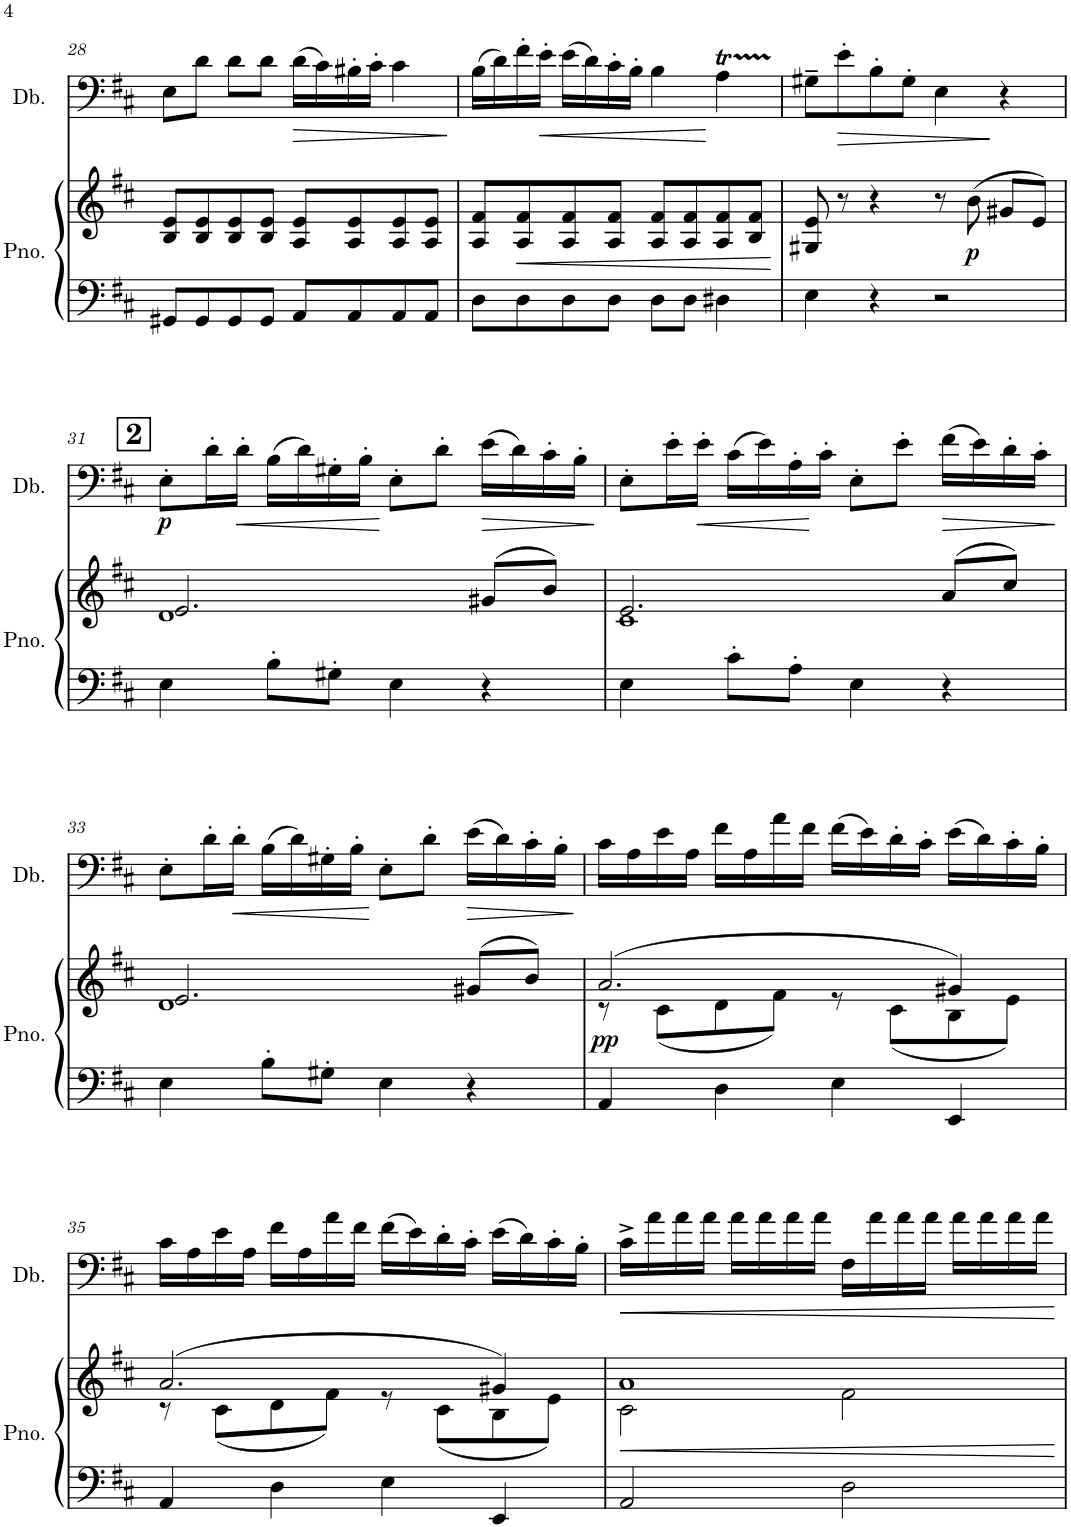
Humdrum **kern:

**kern	**kern	**dynam	**kern	**dynam
*part2	*part2	*part2	*part1	*part1
*staff3	*staff2	*staff2/3	*staff1	*staff1
*I"Piano	*	*	*I"Double Bass	*
*I'Pno.	*	*	*I'Db.	*
!!LO:PB:g=z
*clefF4	*clefG2	*	*clefF4	*
*	*	*	*Trd7c12	*
*k[f#c#]	*k[f#c#]	*	*k[f#c#]	*
*M4/4	*M4/4	*	*M4/4	*
*met(c)	*met(c)	*	*met(c)	*
=28	=28	=28	=28	=28
8GG#X/L	8B/ 8e/L	.	8E\L	.
8GG#/	8B/ 8e/	.	8d\J	.
8GG#/	8B/ 8e/	.	8d\L	.
8GG#/J	8B/ 8e/J	.	8d\J	.
!	!	!	!	!LO:HP:b
8AA/L	8A/ 8e/L	.	(16d\LL	>
.	.	.	16c#\)	.
8AA/	8A/ 8e/	.	16B#X'\	.
.	.	.	16c#'\JJ	.
8AA/	8A/ 8e/	.	4c#\	.
8AA/J	8A/ 8e/J	.	.	.
.	.	.	.	]
=29	=29	=29	=29	=29
8D\L	8A/ 8f#/L	.	(16B\LL	.
.	.	.	16d\)	.
!	!	!LO:HP:b	!	!
8D\	8A/ 8f#/	<	16f#'\	.
!	!	!	!	!LO:HP:b
.	.	.	16e'\JJ	<
8D\	8A/ 8f#/	.	(16e\LL	.
.	.	.	16d\)	.
8D\J	8A/ 8f#/J	.	16c#'\	.
.	.	.	16B'\JJ	.
8D\L	8A/ 8f#/L	.	4B\	.
8D\J	8A/ 8f#/	.	.	.
4D#X\	8A/ 8f#/	.	4AT\	[
.	8B/ 8f#/J	.	.	.
.	.	[	.	.
=30	=30	=30	=30	=30
4E\	8G#X/ 8e/	.	8G#X~\L	.
!	!	!	!	!LO:HP:b
.	8r	.	8e'\	>
4r	4r	.	8B'\	.
.	.	.	8G#'\J	.
2r	8r	.	4E\	.
!	!	!LO:DY:b	!	!
.	(8b\	p	.	.
.	8g#X/L	.	4r	]
.	8e/J)	.	.	.
!!LO:LB:g=z
!!LO:REH:place=s1:a:B:cj:fs=14:t=2
=31	=31	=31	=31	=31
*	*^	*	*	*
!	!	!	!	!	!LO:DY:b
4E\	2.e/	1d	.	8E'\L	p
.	.	.	.	16d'\L	.
!	!	!	!	!	!LO:HP:b
.	.	.	.	16d'\JJ	<
8B'\L	.	.	.	(16B\LL	.
.	.	.	.	16d\)	.
8G#X'\J	.	.	.	16G#X'\	.
.	.	.	.	16B'\JJ	.
4E\	.	.	.	8E'\L	[
.	.	.	.	8d'\J	.
!	!	!	!	!	!LO:HP:b
4r	(8g#X/L	.	.	(16e\LL	>
.	.	.	.	16d\)	.
.	8b/J)	.	.	16c#'\	.
.	.	.	.	16B'\JJ	.
*	*v	*v	*	*	*
.	.	.	.	]
=32	=32	=32	=32	=32
*	*^	*	*	*
4E\	2.e/	1c#	.	8E'\L	.
.	.	.	.	16e'\L	.
!	!	!	!	!	!LO:HP:b
.	.	.	.	16e'\JJ	<
8c#'\L	.	.	.	(16c#\LL	.
.	.	.	.	16e\)	.
8A'\J	.	.	.	16A'\	.
.	.	.	.	16c#'\JJ	[
4E\	.	.	.	8E'\L	.
.	.	.	.	8e'\J	.
!	!	!	!	!	!LO:HP:b
4r	(8a/L	.	.	(16f#\LL	>
.	.	.	.	16e\)	.
.	8cc#/J)	.	.	16d'\	.
.	.	.	.	16c#'\JJ	.
*	*v	*v	*	*	*
.	.	.	.	]
!!LO:LB:g=z
=33	=33	=33	=33	=33
*	*^	*	*	*
4E\	2.e/	1d	.	8E'\L	.
.	.	.	.	16d'\L	.
!	!	!	!	!	!LO:HP:b
.	.	.	.	16d'\JJ	<
8B'\L	.	.	.	(16B\LL	.
.	.	.	.	16d\)	.
8G#X'\J	.	.	.	16G#X'\	.
.	.	.	.	16B'\JJ	.
4E\	.	.	.	8E'\L	[
.	.	.	.	8d'\J	.
!	!	!	!	!	!LO:HP:b
4r	(8g#X/L	.	.	(16e\LL	>
.	.	.	.	16d\)	.
.	8b/J)	.	.	16c#'\	.
.	.	.	.	16B'\JJ	.
*	*v	*v	*	*	*
.	.	.	.	]
=34	=34	=34	=34	=34
*	*^	*	*	*
!	!	!	!LO:DY:b	!	!
4AA/	(2.a/	8r	pp	16c#\LL	.
.	.	.	.	16A\	.
.	.	(8c#\L	.	16e\	.
.	.	.	.	16A\JJ	.
4D\	.	8d\	.	16f#\LL	.
.	.	.	.	16A\	.
.	.	8f#\J)	.	16a\	.
.	.	.	.	16f#\JJ	.
4E\	.	8r	.	(16f#\LL	.
.	.	.	.	16e\)	.
.	.	(8c#\L	.	16d'\	.
.	.	.	.	16c#'\JJ	.
4EE/	4g#X/)	8B\	.	(16e\LL	.
.	.	.	.	16d\)	.
.	.	8e\J)	.	16c#'\	.
.	.	.	.	16B'\JJ	.
!!LO:LB:g=z
=35	=35	=35	=35	=35	=35
4AA/	(2.a/	8r	.	16c#\LL	.
.	.	.	.	16A\	.
.	.	(8c#\L	.	16e\	.
.	.	.	.	16A\JJ	.
4D\	.	8d\	.	16f#\LL	.
.	.	.	.	16A\	.
.	.	8f#\J)	.	16a\	.
.	.	.	.	16f#\JJ	.
4E\	.	8r	.	(16f#\LL	.
.	.	.	.	16e\)	.
.	.	(8c#\L	.	16d'\	.
.	.	.	.	16c#'\JJ	.
4EE/	4g#X/)	8B\	.	(16e\LL	.
.	.	.	.	16d\)	.
.	.	8e\J)	.	16c#'\	.
.	.	.	.	16B'\JJ	.
=36	=36	=36	=36	=36	=36
!	!	!	!LO:HP:b	!	!LO:HP:b
2AA/	1a	2c#\	<	16c#^\LL	<
.	.	.	.	16a\	.
.	.	.	.	16a\	.
.	.	.	.	16a\JJ	.
.	.	.	.	16a\LL	.
.	.	.	.	16a\	.
.	.	.	.	16a\	.
.	.	.	.	16a\JJ	.
2D\	.	2f#\	.	16F#\LL	.
.	.	.	.	16a\	.
.	.	.	.	16a\	.
.	.	.	.	16a\JJ	.
.	.	.	.	16a\LL	.
.	.	.	.	16a\	.
.	.	.	.	16a\	.
.	.	.	.	16a\JJ	.
*	*v	*v	*	*	*
.	.	[	.	[
=	=	=	=	=
*-	*-	*-	*-	*-
